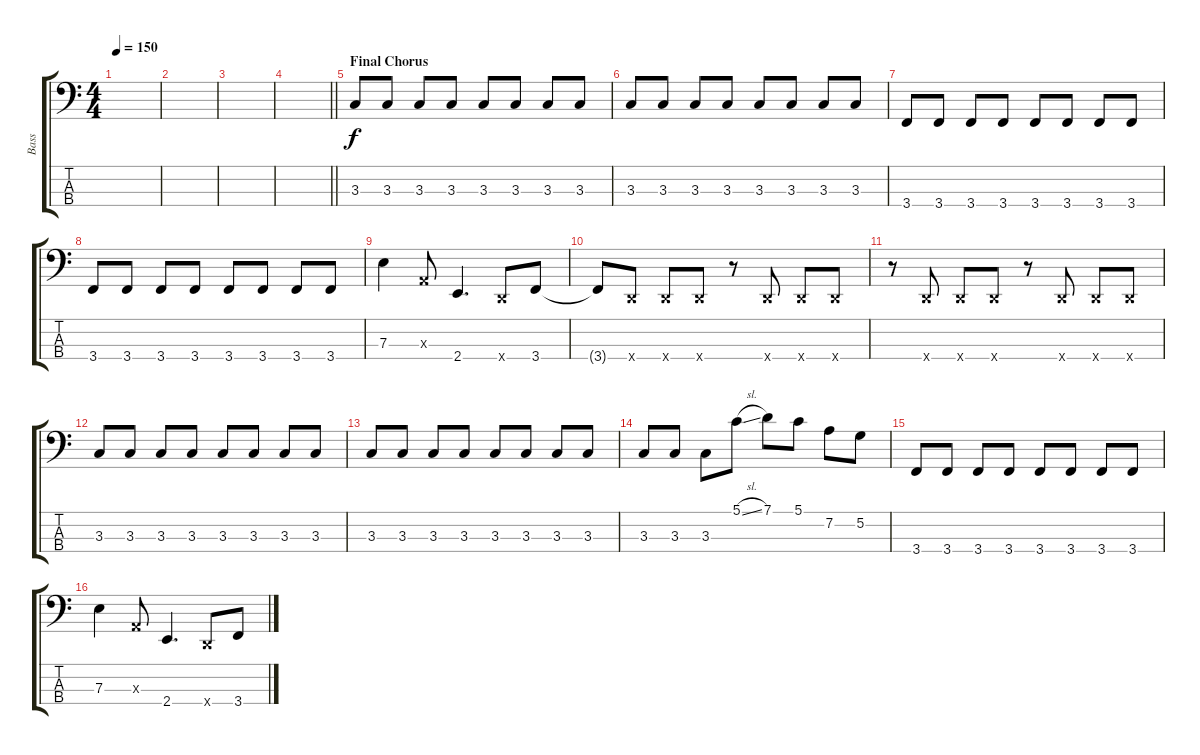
\track ("Bass" "Bass") {instrument electricbassfinger}
\staff {score tabs}
\tuning (G2 D2 A1 D1) {hide}
\ts (4 4)
\tempo 150
\clef f4
\ks c
|
|
|
\barLineRight lightlight
|
\section ("" "Final Chorus")
3.3.8 3.3.8 3.3.8 3.3.8 3.3.8 3.3.8 3.3.8 3.3.8 |
3.3.8 3.3.8 3.3.8 3.3.8 3.3.8 3.3.8 3.3.8 3.3.8 |
3.4.8 3.4.8 3.4.8 3.4.8 3.4.8 3.4.8 3.4.8 3.4.8 |
3.4.8 3.4.8 3.4.8 3.4.8 3.4.8 3.4.8 3.4.8 3.4.8 |
7.3.4 0.3{x}.8 2.4.4{d} 0.4{x}.8 3.4.8 |
3.4{t}.8 0.4{x}.8 0.4{x}.8 0.4{x}.8 r.8 0.4{x}.8 0.4{x}.8 0.4{x}.8 |
r.8 0.4{x}.8 0.4{x}.8 0.4{x}.8 r.8 0.4{x}.8 0.4{x}.8 0.4{x}.8 |
3.3.8 3.3.8 3.3.8 3.3.8 3.3.8 3.3.8 3.3.8 3.3.8 |
3.3.8 3.3.8 3.3.8 3.3.8 3.3.8 3.3.8 3.3.8 3.3.8 |
3.3.8 3.3.8 3.3.8 5.1{sl}.8 7.1.8 5.1.8 7.2.8 5.2.8 |
3.4.8 3.4.8 3.4.8 3.4.8 3.4.8 3.4.8 3.4.8 3.4.8 |
7.3.4 0.3{x}.8 2.4.4{d} 0.4{x}.8 3.4.8
